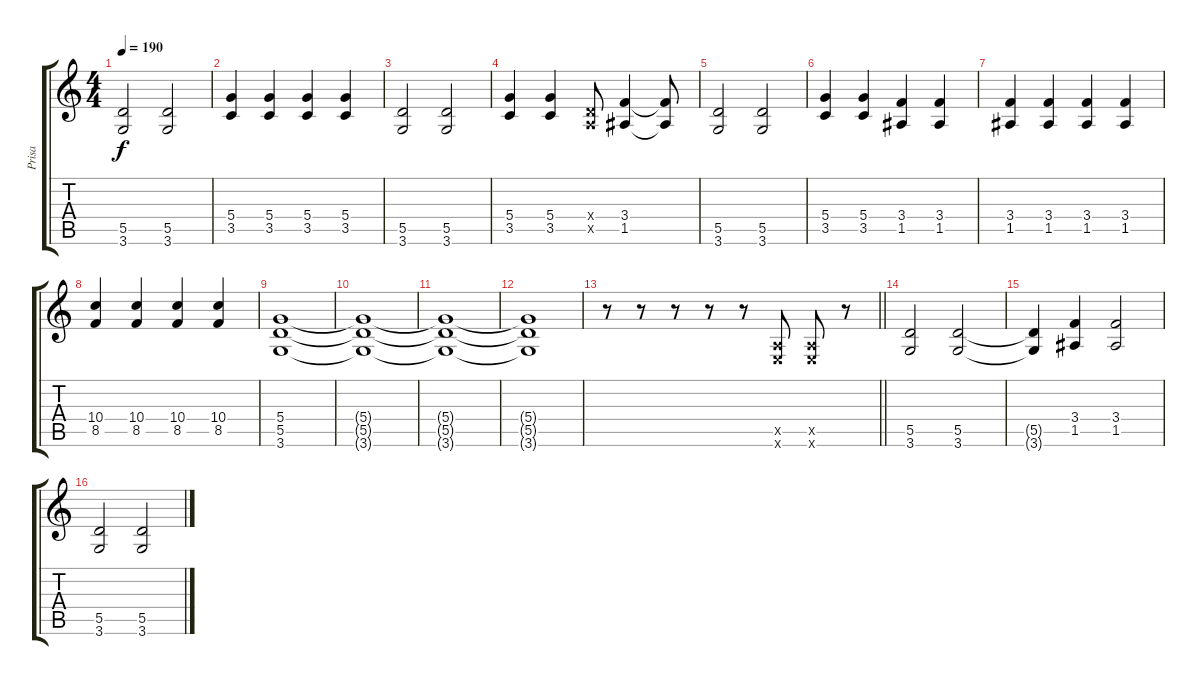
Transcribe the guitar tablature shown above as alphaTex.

\track ("Prisa" "Prisa") {instrument distortionguitar}
\staff {score tabs}
\tuning (E4 B3 G3 D3 A2 E2) {hide}
\ts (4 4)
\tempo 190
\clef g2
\ks c
(5.5 3.6).2{dy f} (5.5 3.6).2 |
(5.4 3.5).4 (5.4 3.5).4 (5.4 3.5).4 (5.4 3.5).4 |
(5.5 3.6).2 (5.5 3.6).2 |
(5.4 3.5).4 (5.4 3.5).4 (0.4{x} 0.5{x}).8 (3.4 1.5).4 (3.4{t} 1.5{t}).8 |
(5.5 3.6).2 (5.5 3.6).2 |
(5.4 3.5).4 (5.4 3.5).4 (3.4 1.5).4 (3.4 1.5).4 |
(3.4 1.5).4 (3.4 1.5).4 (3.4 1.5).4 (3.4 1.5).4 |
(10.4 8.5).4 (10.4 8.5).4 (10.4 8.5).4 (10.4 8.5).4 |
(5.4 5.5 3.6).1 |
(5.4{t} 5.5{t} 3.6{t}).1 |
(5.4{t} 5.5{t} 3.6{t}).1 |
(5.4{t} 5.5{t} 3.6{t}).1 |
\barLineRight lightlight
r.8 r.8 r.8 r.8 r.8 (0.5{x} 0.6{x}).8 (0.5{x} 0.6{x}).8 r.8 |
\section ("" "")
(5.5 3.6).2 (5.5 3.6).2 |
(5.5{t} 3.6{t}).4 (3.4 1.5).4 (3.4 1.5).2 |
(5.5 3.6).2 (5.5 3.6).2
